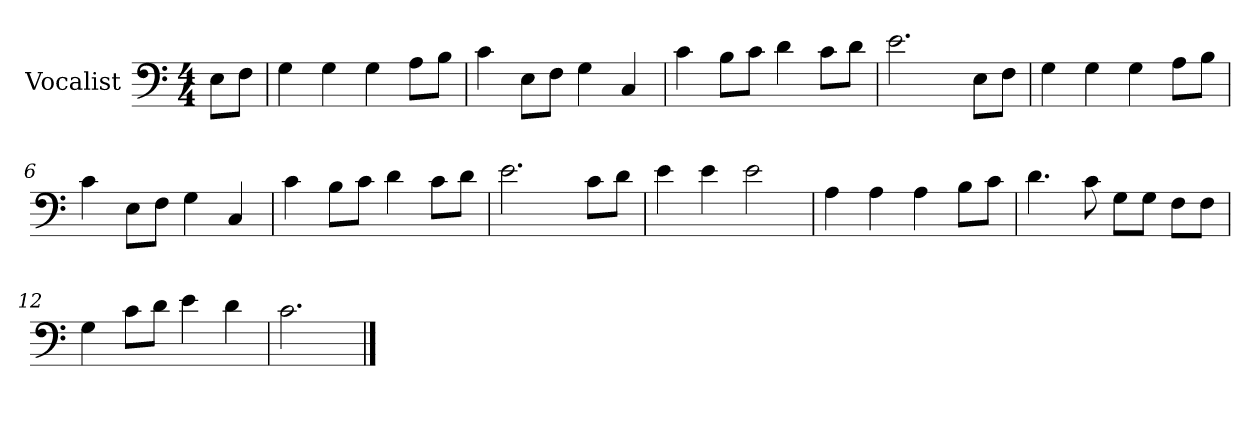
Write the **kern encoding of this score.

**kern
*part1
*staff1
*I"Vocalist
*k[]
*C:
*M4/4
=
8EL
8FJ
=1
4G
4G
4G
8AL
8BJ
=2
4c
8EL
8FJ
4G
4C
=3
4c
8BL
8cJ
4d
8cL
8dJ
=4
2.e
8EL
8FJ
=5
4G
4G
4G
8AL
8BJ
=6
4c
8EL
8FJ
4G
4C
=7
4c
8BL
8cJ
4d
8cL
8dJ
=8
2.e
8cL
8dJ
=9
4e
4e
2e
=10
4A
4A
4A
8BL
8cJ
=11
4.d
8c
8GL
8GJ
8FL
8FJ
=12
4G
8cL
8dJ
4e
4d
=13
2.c
==
*-
